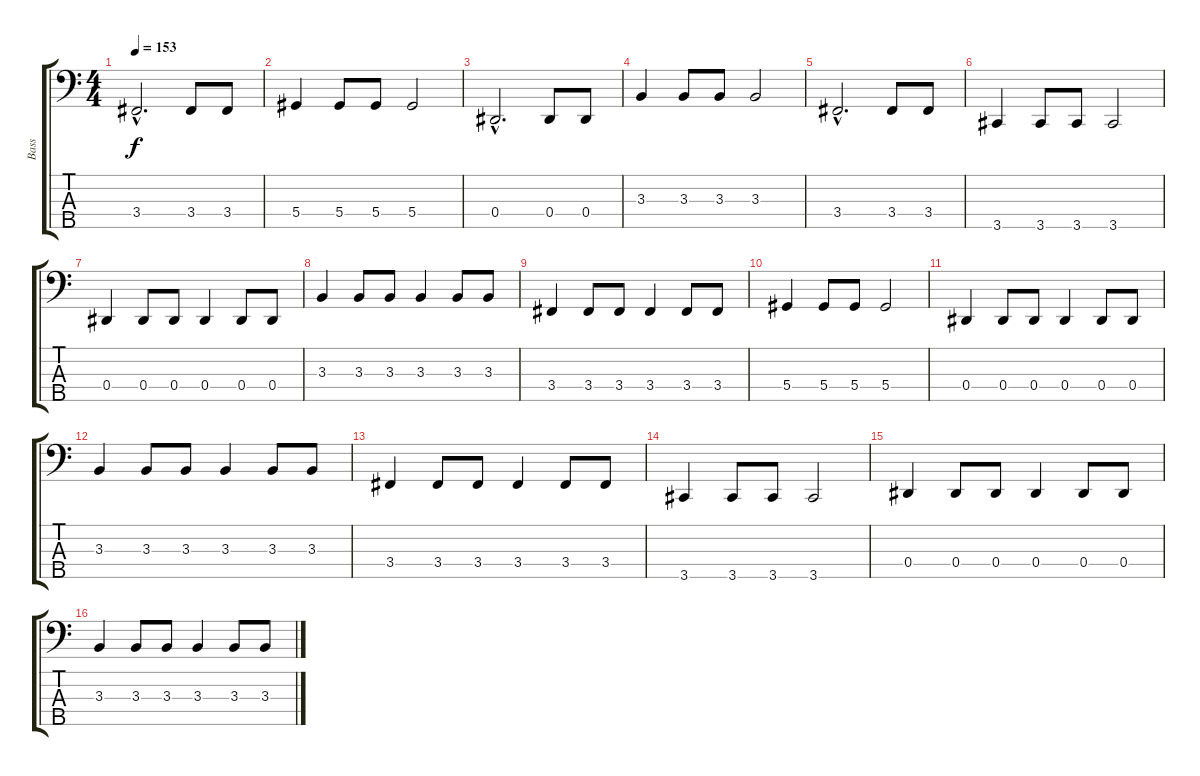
\track ("Bass" "Bass") {instrument electricbassfinger}
\staff {score tabs}
\tuning (Gb2 Db2 Ab1 Eb1 Bb0) {hide}
\ts (4 4)
\tempo 153
\clef f4
\ks c
3.4{hac}.2{d dy f} 3.4.8 3.4.8 |
5.4.4 5.4.8 5.4.8 5.4.2 |
0.4{hac}.2{d} 0.4.8 0.4.8 |
3.3.4 3.3.8 3.3.8 3.3.2 |
3.4{hac}.2{d} 3.4.8 3.4.8 |
3.5.4 3.5.8 3.5.8 3.5.2 |
0.4.4 0.4.8 0.4.8 0.4.4 0.4.8 0.4.8 |
3.3.4 3.3.8 3.3.8 3.3.4 3.3.8 3.3.8 |
3.4.4 3.4.8 3.4.8 3.4.4 3.4.8 3.4.8 |
5.4.4 5.4.8 5.4.8 5.4.2 |
0.4.4 0.4.8 0.4.8 0.4.4 0.4.8 0.4.8 |
3.3.4 3.3.8 3.3.8 3.3.4 3.3.8 3.3.8 |
3.4.4 3.4.8 3.4.8 3.4.4 3.4.8 3.4.8 |
3.5.4 3.5.8 3.5.8 3.5.2 |
0.4.4 0.4.8 0.4.8 0.4.4 0.4.8 0.4.8 |
3.3.4 3.3.8 3.3.8 3.3.4 3.3.8 3.3.8
